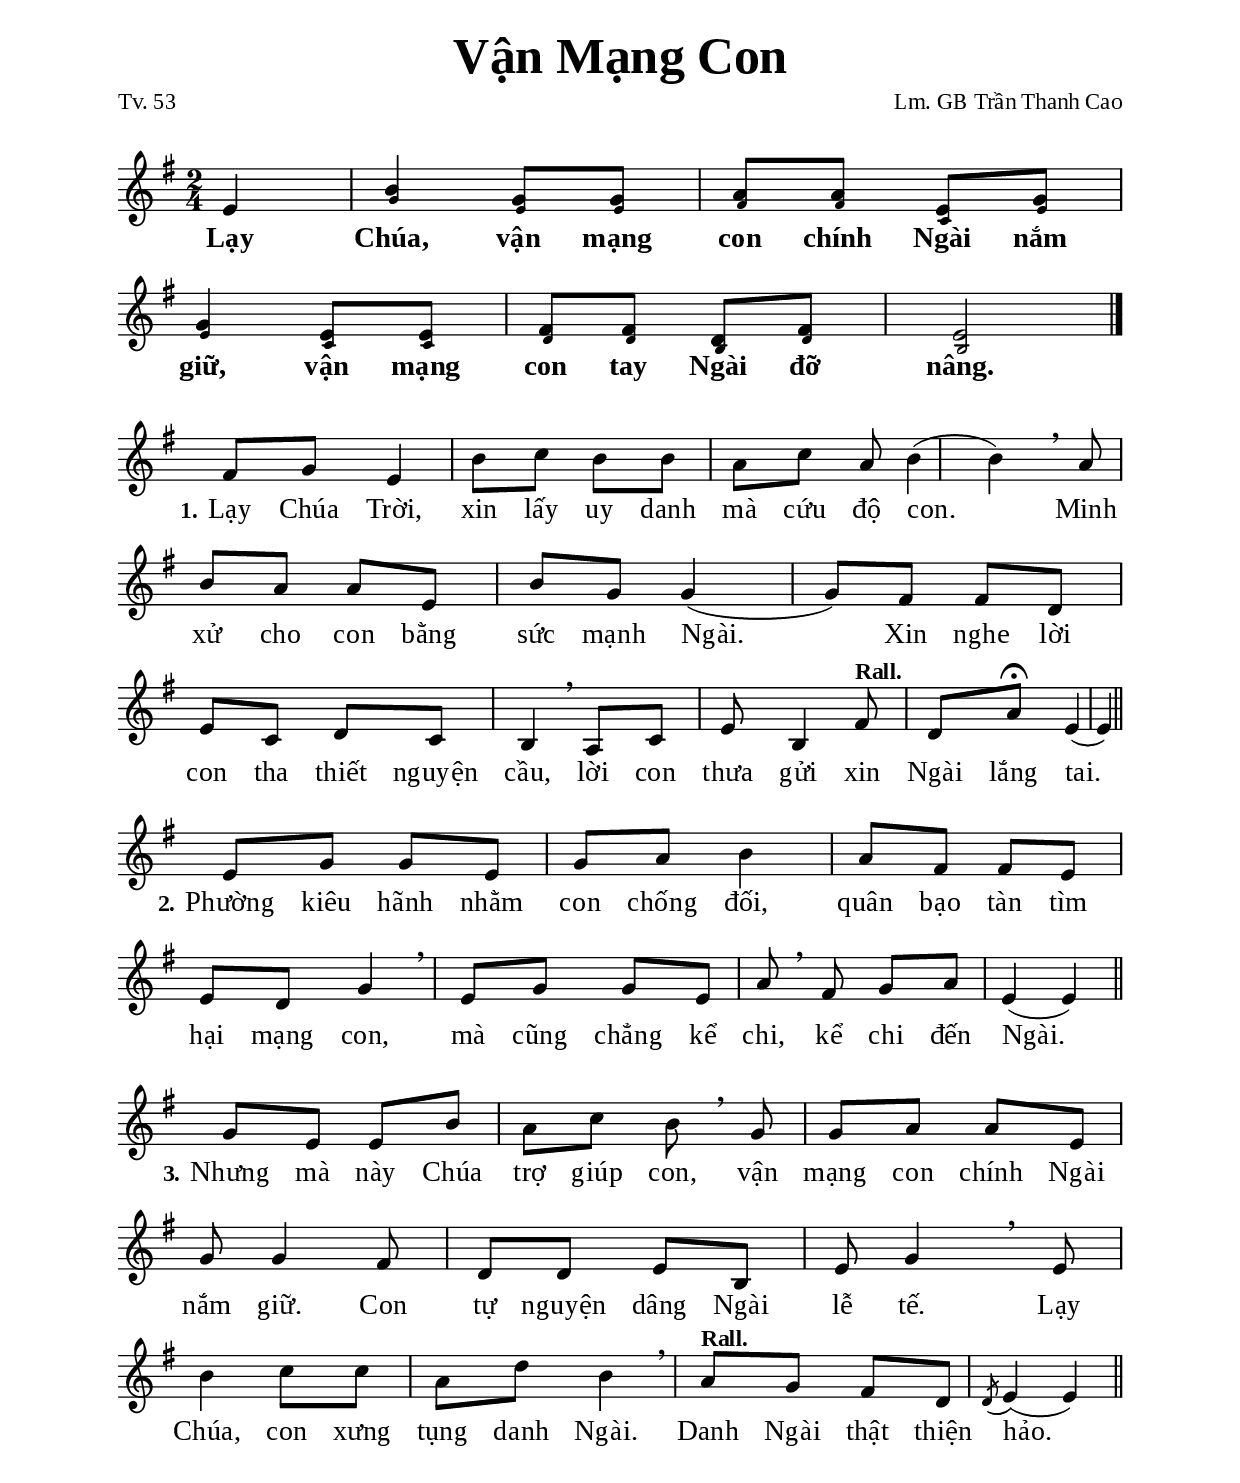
% Cài đặt chung
\version "2.22.1"
\include "english.ly"

\header {
  title = \markup { \fontsize #3 "Vận Mạng Con" }
  poet = "Tv. 53"
  composer = "Lm. GB Trần Thanh Cao"
  arranger = " "
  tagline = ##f
}

% Nhạc điệp khúc
nhacDiepKhucSop = \relative c' {
  \partial 4 e4 |
  b' g8 g |
  a a e g |
  g4 e8 e |
  fs fs d fs |
  e2 \bar "|."
}

nhacDiepKhucBas = \relative c'' {
  \skip 4
  g4  e8 e |
  fs fs c e |
  e4 c8 c |
  d d b d |
  b2
}

% Nhạc phiên khúc
nhacPhienKhucMot = \relative c' {
  fs8 g e4 b'8 c b b a c a b4 (b) \breathe
  a8 b a a e b' g g4 (g8)
  fs8 fs d e c d c b4 \breathe
  a8 c e b4
  \tempo "Rall." fs'8 d a' \fermata e4 (e) \bar "||"
}

nhacPhienKhucHai = \relative c' {
  e8 g g e g a b4
  a8 fs fs e e d g4 \breathe
  e8 g g e a \breathe
  fs8 g a e4 (e) \bar "||"
}

nhacPhienKhucBa = \relative c'' {
  g8 e e b' a c b \breathe
  g g a a e g g4
  fs8 d d e b e g4 \breathe
  e8 b'4 c8 c a d b4 \breathe
  \tempo "Rall." a8 g fs d
  \acciaccatura d8 e4 (e) \bar "||"
}

% Lời điệp khúc
loiDiepKhuc = \lyricmode {
  Lạy Chúa, vận mạng con chính Ngài nắm giữ,
  vận mạng con tay Ngài đỡ nâng.
}

% Lời phiên khúc
loiPhienKhucMot = \lyricmode {
  \set stanza = #"1."
  Lạy Chúa Trời, xin lấy uy danh mà cứu độ con.
  Minh xử cho con bằng sức mạnh Ngài.
  Xin nghe lời con tha thiết nguyện cầu,
  lời con thưa gửi xin Ngài lắng tai.
}

loiPhienKhucHai = \lyricmode {
  \set stanza = #"2."
  Phường kiêu hãnh nhằm con chống đối,
  quân bạo tàn tìm hại mạng con,
  mà cũng chẳng kể chi, kể chi đến Ngài.
}

loiPhienKhucBa = \lyricmode {
  \set stanza = #"3."
  Nhưng mà này Chúa trợ giúp con,
  vận mạng con chính Ngài nắm giữ.
  Con tự nguyện dâng Ngài lễ tế.
  Lạy Chúa, con xưng tụng danh Ngài.
  Danh Ngài thật thiện hảo.
}


% Dàn trang
\paper {
  #(set-paper-size "a4")
  top-margin = 10\mm
  bottom-margin = 10\mm
  left-margin = 20\mm
  right-margin = 20\mm
  indent = #0
  #(define fonts
    (make-pango-font-tree
      "Liberation Serif"
      "Liberation Serif"
      "Liberation Serif"
      (/ 20 20)))
  page-count = #1
}

% Thiết lập tông và nhịp
TongNhip = { \key g \major \time 2/4 }

% Đổi kích thước nốt cho bè phụ
notBePhu =
#(define-music-function (font-size music) (number? ly:music?)
   (for-some-music
     (lambda (m)
       (if (music-is-of-type? m 'rhythmic-event)
           (begin
             (set! (ly:music-property m 'tweaks)
                   (cons `(font-size . ,font-size)
                         (ly:music-property m 'tweaks)))
             #t)
           #f))
     music)
   music)

\score {
  \new ChoirStaff <<
    \new Staff = diepKhuc \with {
        \consists "Merge_rests_engraver"
        %\magnifyStaff #(magstep +1)
        printPartCombineTexts = ##f
      }
      <<
      \new Voice \TongNhip \partCombine 
        \nhacDiepKhucSop
        \notBePhu -3 { \nhacDiepKhucBas }
      \new NullVoice = nhacThamChieu \nhacDiepKhucSop
      \new Lyrics \lyricsto nhacThamChieu \loiDiepKhuc
      >>
  >>
  \layout {
    \override Lyrics.LyricText.font-series = #'bold
    \override Lyrics.LyricText.font-size = #+2
    \override Lyrics.LyricSpace.minimum-distance = #4.0
    \override Score.BarNumber.break-visibility = ##(#f #f #f)
    \override Score.SpacingSpanner.uniform-stretching = ##t
  }
}

\score {
  \new ChoirStaff <<
    \new Staff = phienKhuc \with {
        %\magnifyStaff #(magstep +1)
      }
      <<
      \new Voice = beSop {
        \TongNhip \nhacPhienKhucMot
      }
    >>
    \new Lyrics \lyricsto beSop \loiPhienKhucMot
  >>
  \layout {
    \override Staff.TimeSignature.transparent = ##t
    \override Lyrics.LyricText.font-size = #+2
    \override Lyrics.LyricSpace.minimum-distance = #2.5
    \override Score.BarNumber.break-visibility = ##(#f #f #f)
    \override Score.SpacingSpanner.uniform-stretching = ##t
    \set Score.barAlways = ##t
    \set Score.defaultBarType = ""
  } 
}

\score {
  \new ChoirStaff <<
    \new Staff = phienKhuc \with {
        %\magnifyStaff #(magstep +1)
      }
      <<
      \new Voice = beSop {
        \TongNhip \nhacPhienKhucHai
      }
    >>
    \new Lyrics \lyricsto beSop \loiPhienKhucHai
  >>
  \layout {
    \override Staff.TimeSignature.transparent = ##t
    \override Lyrics.LyricText.font-size = #+2
    \override Lyrics.LyricSpace.minimum-distance = #2.5
    \override Score.BarNumber.break-visibility = ##(#f #f #f)
    \override Score.SpacingSpanner.uniform-stretching = ##t
    \set Score.barAlways = ##t
    \set Score.defaultBarType = ""
  } 
}

\score {
  \new ChoirStaff <<
    \new Staff = phienKhuc \with {
        %\magnifyStaff #(magstep +1)
      }
      <<
      \new Voice = beSop {
        \TongNhip \nhacPhienKhucBa
      }
    >>
    \new Lyrics \lyricsto beSop \loiPhienKhucBa
  >>
  \layout {
    \override Staff.TimeSignature.transparent = ##t
    \override Lyrics.LyricText.font-size = #+2
    \override Lyrics.LyricSpace.minimum-distance = #2.4
    \override Score.BarNumber.break-visibility = ##(#f #f #f)
    \override Score.SpacingSpanner.uniform-stretching = ##t
    \set Score.barAlways = ##t
    \set Score.defaultBarType = ""
  } 
}

